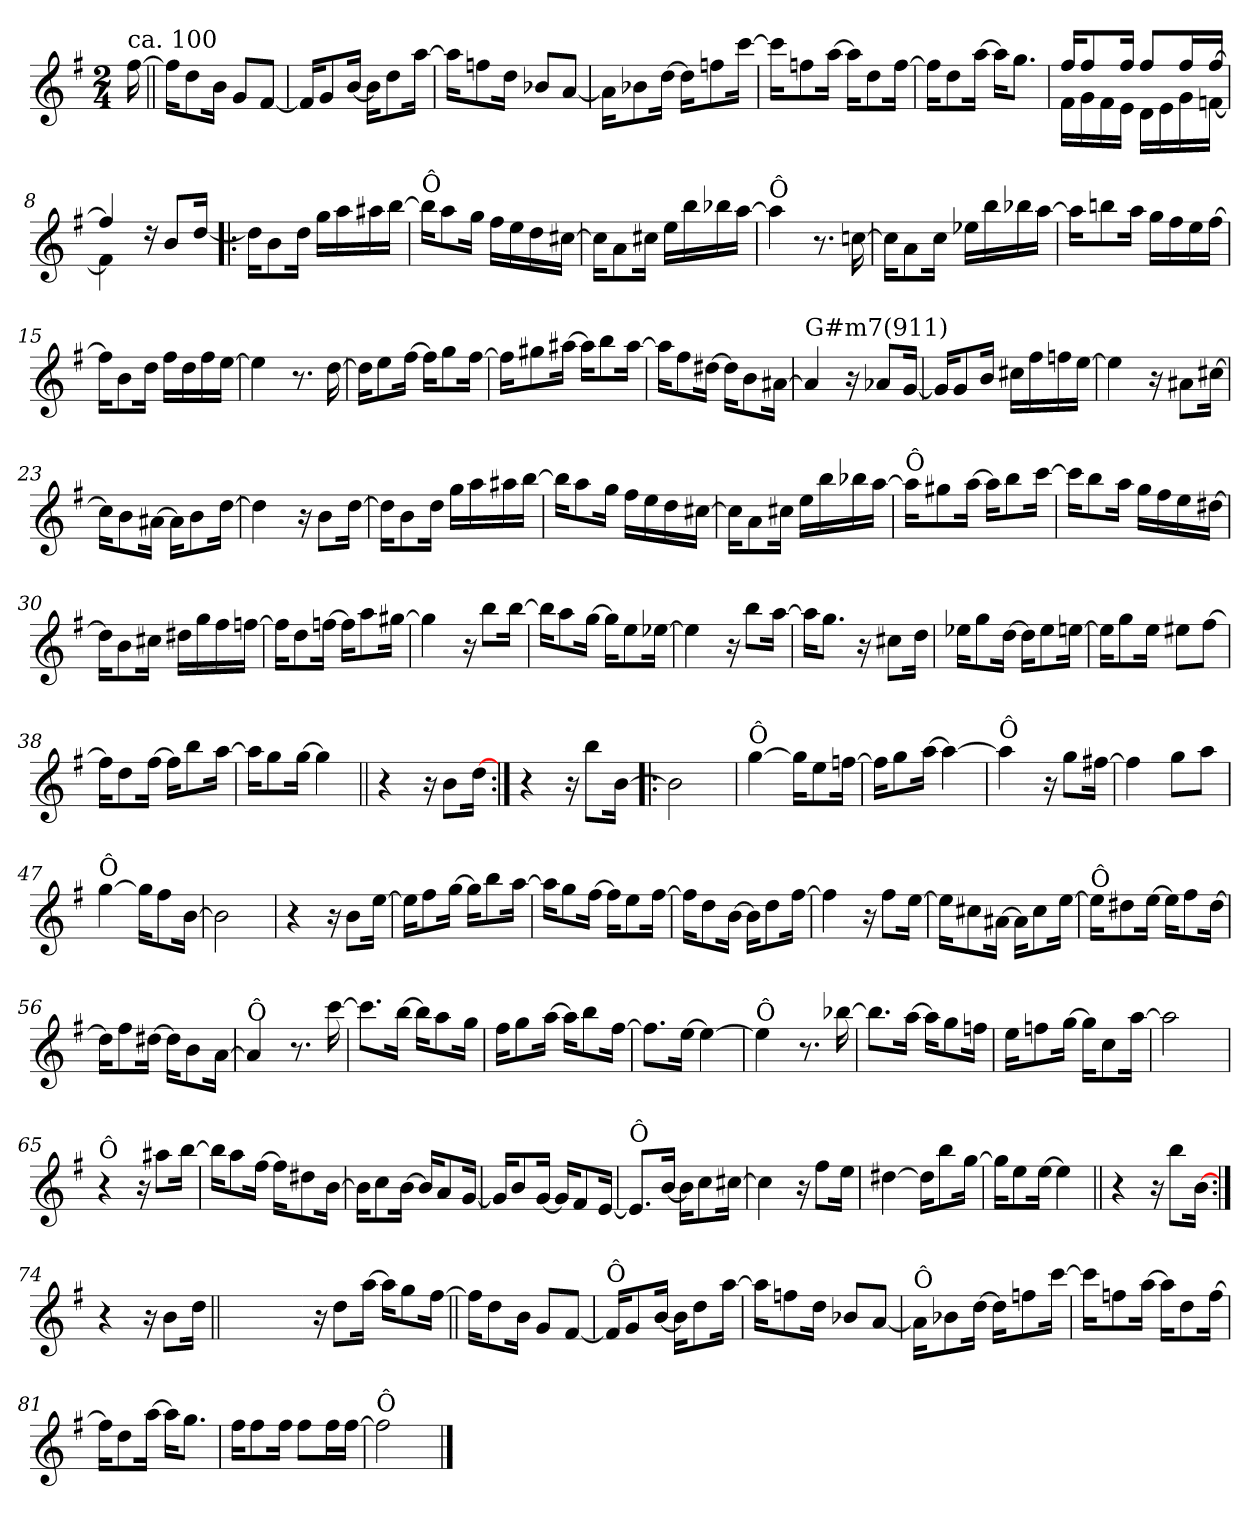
**kern
*part1
*staff1
*clefG2
*k[f#]
*G:
*M2/4
=
!LO:TX:a:t=ca. 100
[16ff#\
=1||
16ff#\KL]
8dd\
16b\Jk
8g/L
[8f#/J
=2
16f#/KL]
8g/
[16b/Jk
16b\KL]
8dd\
[16aa\Jk
=3
16aa\KL]
8ffn\
16dd\Jk
8b-X/L
[8a/J
=4
16a\KL]
8b-X\
[16dd\Jk
16dd\KL]
8ffn\
[16ccc\Jk
!!LO:LB:g=z
=5
16ccc\KL]
8ffn\
[16aa\Jk
16aa\KL]
8dd\
[16ff\Jk
=6
16ff\KL]
8dd\
[16aa\Jk
16aa\KL]
8.gg\J
=7
*^
16ff#/KL	16f#!\LL
8ff#/	16g!\
.	16f#!\
16ff#/Jk	16e!\JJ
8ff#/L	16d!\LL
.	16e!\
16ff#/L	16g!\
[>16ff#/JJ	[<16fn!\JJ
=8	=8
4ff#/]	4f!\]
16rdd	4ryy
8b/L	.
[>16dd/Jk	.
*v	*v
!!LO:LB:g=z
=9!|:
16dd\KL]
8b\
16dd\Jk
16gg\LL
16aa\
16aa#X\
[16bb\JJ
=10
!LO:TX:a:t=Ô
16bb\KL]
8aa\
16gg\Jk
16ff#\LL
16ee\
16dd\
[16cc#X\JJ
=11
16cc#\KL]
8a\
16cc#X\Jk
16ee\LL
16bb\
16bb-X\
[16aa\JJ
=12
!LO:TX:a:t=Ô
4aa\]
8.r
[16ccn\
=13
16cc\KL]
8a\
16cc\Jk
16ee-X\LL
16bb\
16bb-X\
[16aa\JJ
!!LO:LB:g=z
=14
16aa\KL]
8bbn\
16aa\Jk
16gg\LL
16ff#\
16ee\
[16ff#\JJ
=15
16ff#\KL]
8b\
16dd\Jk
16ff#\LL
16dd\
16ff#\
[16ee\JJ
=16
4ee\]
8.r
[16dd\
=17
16dd\KL]
8ee\
[16ff#\Jk
16ff#\KL]
8gg\
[16ff#\Jk
=18
16ff#\KL]
8gg#X\
[16aa#X\Jk
16aa#\KL]
8bb\
[16aa#\Jk
!!LO:LB:g=z
=19
16aa#\KL]
8ff#\
[16dd#X\Jk
16dd#\KL]
8b\
[16a#X\Jk
=20
!LO:TX:a:t=G#m7(911)
4a#/]
16r
8a-X/L
[16g/Jk
=21
16g/KL]
8g/
16b/Jk
16cc#X\LL
16ff#\
16ffn\
[16ee\JJ
=22
4ee\]
16r
8a#X\L
[16cc#X\Jk
=23
16cc#\KL]
8b\
[16a#X\Jk
16a#\KL]
8b\
[16dd\Jk
!!LO:LB:g=z
=24
4dd\]
16r
8b\L
[16dd\Jk
=25
16dd\KL]
8b\
16dd\Jk
16gg\LL
16aa\
16aa#X\
[16bb\JJ
=26
16bb\KL]
8aa\
16gg\Jk
16ff#\LL
16ee\
16dd\
[16cc#X\JJ
=27
16cc#\KL]
8a\
16cc#X\Jk
16ee\LL
16bb\
16bb-X\
[16aa\JJ
!!LO:LB:g=z
=28
!LO:TX:a:t=Ô
16aa\KL]
8gg#X\
[16aa\Jk
16aa\KL]
8bb\
[16ccc\Jk
=29
16ccc\KL]
8bb\
16aa\Jk
16gg\LL
16ff#\
16ee\
[16dd#X\JJ
=30
16dd#\KL]
8b\
16cc#X\Jk
16dd#X\LL
16gg\
16ff#\
[16ffn\JJ
=31
16ff\KL]
8dd\
[16ffn\Jk
16ff\KL]
8aa\
[16gg#X\Jk
!!LO:LB:g=z
=32
4gg#\]
16r
8bb\L
[16bb\Jk
=33
16bb\KL]
8aa\
[16gg\Jk
16gg\KL]
8ee\
[16ee-X\Jk
=34
4ee-\]
16r
8bb\L
[16aa\Jk
=35
16aa\KL]
8.gg\J
16r
8cc#X\L
16dd\Jk
=36
16ee-X\KL
8gg\
[16dd\Jk
16dd\KL]
8ee-\
[16een\Jk
!!LO:LB:g=z
=37
16ee\KL]
8gg\
16ee\Jk
8ee#X\L
[8ff#\J
=38
16ff#\KL]
8dd\
[16ff#\Jk
16ff#\KL]
8bb\
[16aa\Jk
=39
16aa\KL]
8gg\
[16gg\Jk
4gg\]
=40||
4r
16r
8b\L
[16dd\Jk
=41:|!
4r
16r
8bb\L
[16b\Jk
!!LO:PB:g=z
=42!|:
2b\]
=43
!LO:TX:a:t=Ô
[4gg\
16gg\KL]
8ee\
[16ffn\Jk
=44
16ff\KL]
8gg\
[16aa\Jk
4aa\_
=45
!LO:TX:a:t=Ô
4aa\]
16r
8gg\L
[16ff#X\Jk
=46
4ff#\]
8gg\L
8aa\J
=47
!LO:TX:a:t=Ô
[4gg\
16gg\KL]
8ff#\
[16b\Jk
!!LO:LB:g=z
=48
2b\]
=49
4r
16r
8b\L
[16ee\Jk
=50
16ee\KL]
8ff#\
[16gg\Jk
16gg\KL]
8bb\
[16aa\Jk
=51
16aa\KL]
8gg\
[16ff#\Jk
16ff#\KL]
8ee\
[16ff#\Jk
=52
16ff#\KL]
8dd\
[16b\Jk
16b\KL]
8dd\
[16ff#\Jk
!!LO:LB:g=z
=53
4ff#\]
16r
8ff#\L
[16ee\Jk
=54
16ee\KL]
8cc#X\
[16a#X\Jk
16a#\KL]
8cc#\
[16ee\Jk
=55
!LO:TX:a:t=Ô
16ee\KL]
8dd#X\
[16ee\Jk
16ee\KL]
8ff#\
[16dd#\Jk
=56
16dd#\KL]
8ff#\
[16dd#X\Jk
16dd#\KL]
8b\
[16a\Jk
!!LO:LB:g=z
=57
!LO:TX:a:t=Ô
4a/]
8.r
[16ccc\
=58
8.ccc\L]
[16bb\Jk
16bb\KL]
8aa\
16gg\Jk
=59
16ff#\KL
8gg\
[16aa\Jk
16aa\KL]
8bb\
[16ff#\Jk
=60
8.ff#\L]
[16ee\Jk
4ee\_
=61
!LO:TX:a:t=Ô
4ee\]
8.r
[16bb-X\
!!LO:LB:g=z
=62
8.bb-\L]
[16aa\Jk
16aa\KL]
8gg\
16ffn\Jk
=63
16ee\KL
8ffn\
[16gg\Jk
16gg\KL]
8cc\
[16aa\Jk
=64
2aa\]
=65
!LO:TX:a:t=Ô
4r
16r
8aa#X\L
[16bb\Jk
=66
16bb\KL]
8aa\
[16ff#\Jk
16ff#\KL]
8dd#X\
[16b\Jk
!!LO:LB:g=z
=67
16b\KL]
8cc\
[16b\Jk
16b/KL]
8a/
[16g/Jk
=68
16g/KL]
8b/
[16g/Jk
16g/KL]
8f#/
[16e/Jk
=69
!LO:TX:a:t=Ô
8.e/L]
[16b/Jk
16b\KL]
8cc\
[16cc#X\Jk
=70
4cc#\]
16r
8ff#\L
16ee\Jk
!!LO:LB:g=z
=71
[4dd#X\
16dd#\KL]
8bb\
[16gg\Jk
=72
16gg\KL]
8ee\
[16ee\Jk
4ee\]
=73||
4r
16r
8bb\L
[16b\Jk
=74:|!
4r
16r
8b\L
16dd\Jk
=74X1||
*stria0
2ryy
!!LO:LB:g=z
=75-
*stria5
16r
8dd\L
[16aa\Jk
16aa\KL]
8gg\
[16ff#\Jk
=76||
16ff#\KL]
8dd\
16b\Jk
8g/L
[8f#/J
=77
!LO:TX:a:t=Ô
16f#/KL]
8g/
[16b/Jk
16b\KL]
8dd\
[16aa\Jk
=78
16aa\KL]
8ffn\
16dd\Jk
8b-X/L
[8a/J
=79
!LO:TX:a:t=Ô
16a\KL]
8b-X\
[16dd\Jk
16dd\KL]
8ffn\
[16ccc\Jk
!!LO:LB:g=z
=80
16ccc\KL]
8ffn\
[16aa\Jk
16aa\KL]
8dd\
[16ff\Jk
=81
16ff\KL]
8dd\
[16aa\Jk
16aa\KL]
8.gg\J
=82
16ff#\KL
8ff#\
16ff#\Jk
8ff#\L
16ff#\L
[16ff#\JJ
=83
!LO:TX:a:t=Ô
2ff#\]
==
*-
